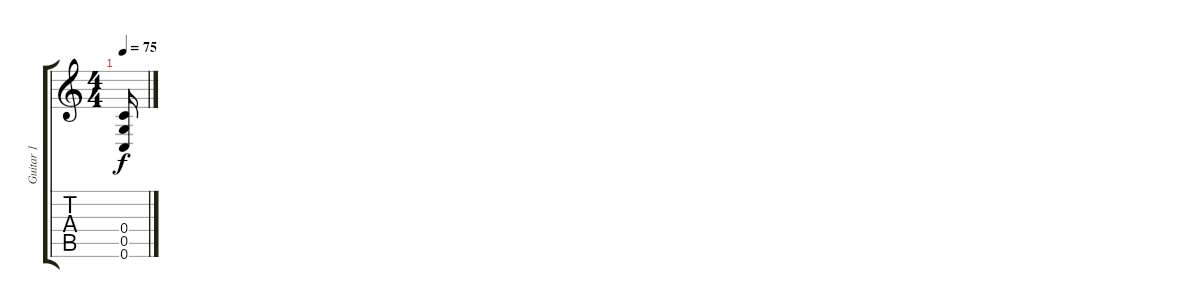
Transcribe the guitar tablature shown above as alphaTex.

\track ("Guitar 1" "Guitar 1") {instrument overdrivenguitar}
\staff {score tabs}
\tuning (D4 A3 F3 C3 G2 C2) {hide}
\ts (4 4)
\tempo 75
\clef g2
\ks c
(0.4 0.5 0.6).16{dy f}
